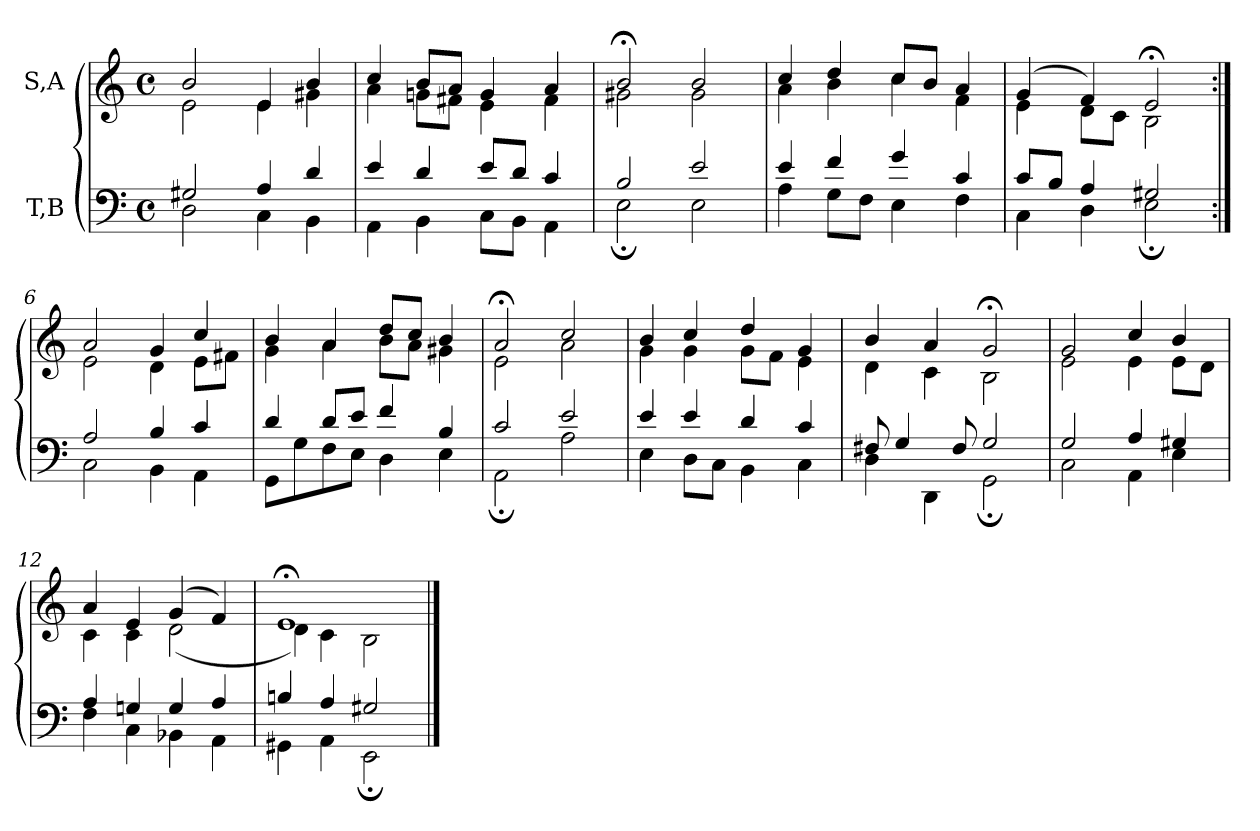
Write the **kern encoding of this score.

**kern	**kern
*part2	*part1
*staff2	*staff1
*I"T,B	*I"S,A
*clefF4	*clefG2
*k[]	*k[]
*M4/4	*M4/4
*met(c)	*met(c)
=1	=1
*^	*^
2G#X	2D	2b	2e
4A	4C	4e	4e
4d	4BB	4b	4g#X
=2	=2	=2	=2
4e	4AA	4cc	4a
4d	4BB	8bL	8gnL
.	.	8aJ	8f#XJ
8eL	8CL	4g	4e
8dJ	8BBJ	.	.
4c	4AA	4a	4f#
=3	=3	=3	=3
2B	2E;	2b;<	2g#X
2e	2E	2b	2g#
=4	=4	=4	=4
4e	4A	4cc	4a
4f	8GL	4dd	4b
.	8FJ	.	.
4g	4E	8ccL	4cc
.	.	8bJ	.
4c	4F	4a	4f
=5	=5	=5	=5
8cL	4C	(>4g	4e
8BJ	.	.	.
4A	4D	4f)	8dL
.	.	.	8cJ
2G#X	2E;	2e;<	2B
=6:|!	=6:|!	=6:|!	=6:|!
2A	2C	2a	2e
4B	4BB	4g	4d
4c	4AA	4cc	8eL
.	.	.	8f#XJ
=7	=7	=7	=7
4d	8GGL	4b	4g
.	8G	.	.
8dL	8F	4a	4a
8eJ	8EJ	.	.
4f	4D	8ddL	8bL
.	.	8ccJ	8aJ
4B	4E	4b	4g#X
=8	=8	=8	=8
2c	2AA;	2a;<	2e
2e	2A	2cc	2a
=9	=9	=9	=9
4e	4E	4b	4g
4e	8DL	4cc	4g
.	8CJ	.	.
4d	4BB	4dd	8gL
.	.	.	8fJ
4c	4C	4g	4e
=10	=10	=10	=10
8F#X	4D	4b	4d
4G	.	.	.
.	4DD	4a	4c
8F#	.	.	.
2G	2GG;	2g;<	2B
=11	=11	=11	=11
2G	2C	2g	2e
4A	4AA	4cc	4e
4G#X	4E	4b	8eL
.	.	.	8dJ
=12	=12	=12	=12
4A	4F	4a	4c
4Gn	4C	4e	4c
4G	4BB-X	(>4g	(<2d
4A	4AA	4f)	.
=13	=13	=13	=13
4Bn	4GG#X	1e;<	4d)
4A	4AA	.	4c
2G#X	2EE;	.	2B
*v	*v	*	*
*	*v	*v
==	==
*-	*-
